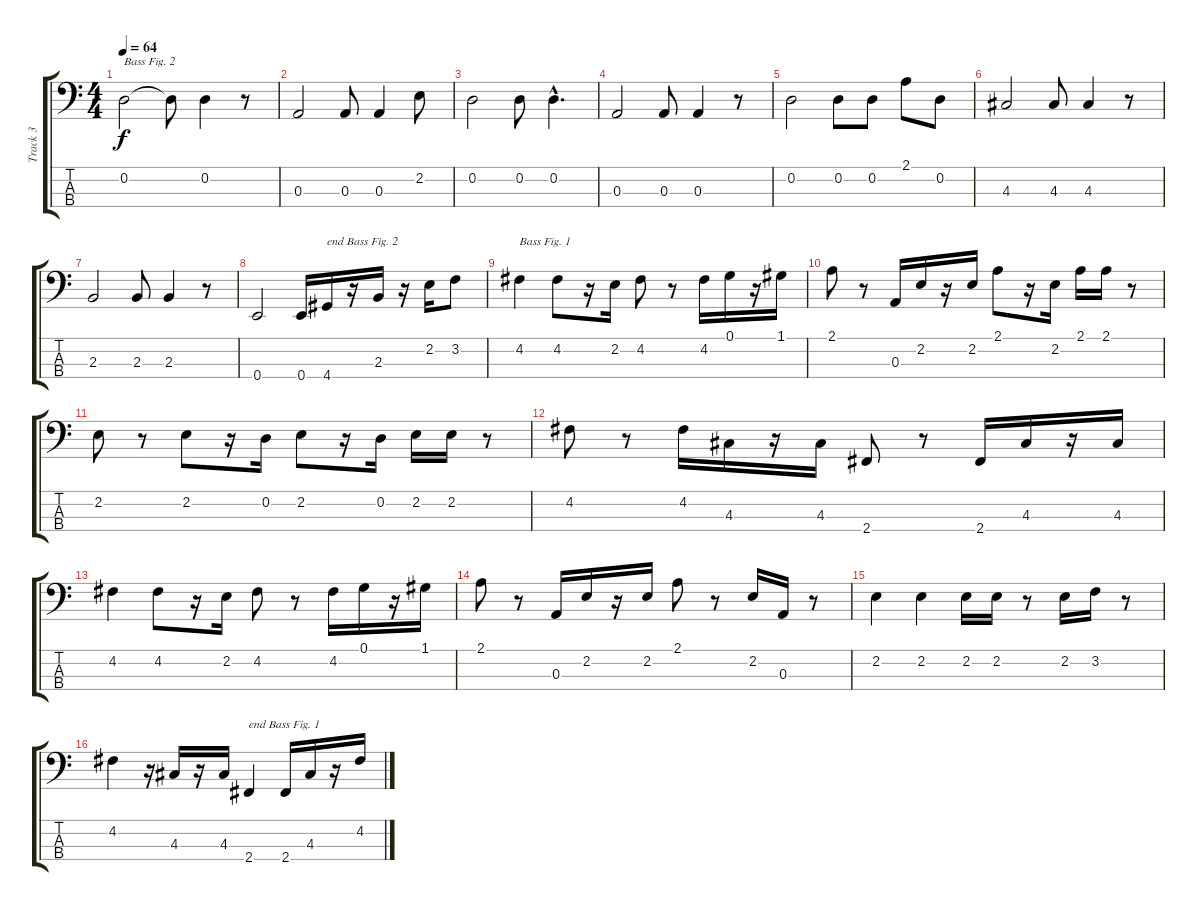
\track ("Track 3" "Track 3") {instrument electricbassfinger}
\staff {score tabs}
\tuning (G2 D2 A1 E1) {hide}
\ts (4 4)
\tempo 64
\clef f4
\ks c
0.2.2{txt "Bass Fig. 2" dy f} 0.2{t}.8 0.2.4 r.8 |
0.3.2 0.3.8 0.3.4 2.2.8 |
0.2.2 0.2.8 0.2{hac}.4{d} |
0.3.2 0.3.8 0.3.4 r.8 |
0.2.2 0.2.8 0.2.8 2.1.8 0.2.8 |
4.3.2 4.3.8 4.3.4 r.8 |
2.3.2 2.3.8 2.3.4 r.8 |
0.4.2 0.4.16 4.4.16{txt "end Bass Fig. 2"} r.16 2.3.16 r.16 2.2.16 3.2.8 |
4.2.4{txt "Bass Fig. 1"} 4.2.8 r.16 2.2.16 4.2.8 r.8 4.2.16 0.1.16 r.16 1.1.16 |
2.1.8 r.8 0.3.16 2.2.16 r.16 2.2.16 2.1.8 r.16 2.2.16 2.1.16 2.1.16 r.8 |
2.2.8 r.8 2.2.8 r.16 0.2.16 2.2.8 r.16 0.2.16 2.2.16 2.2.16 r.8 |
4.2.8 r.8 4.2.16 4.3.16 r.16 4.3.16 2.4.8 r.8 2.4.16 4.3.16 r.16 4.3.16 |
4.2.4 4.2.8 r.16 2.2.16 4.2.8 r.8 4.2.16 0.1.16 r.16 1.1.16 |
2.1.8 r.8 0.3.16 2.2.16 r.16 2.2.16 2.1.8 r.8 2.2.16 0.3.16 r.8 |
2.2.4 2.2.4 2.2.16 2.2.16 r.8 2.2.16 3.2.16 r.8 |
4.2.4 r.16 4.3.16 r.16 4.3.16 2.4.4{txt "end Bass Fig. 1"} 2.4.16 4.3.16 r.16 4.2.16
